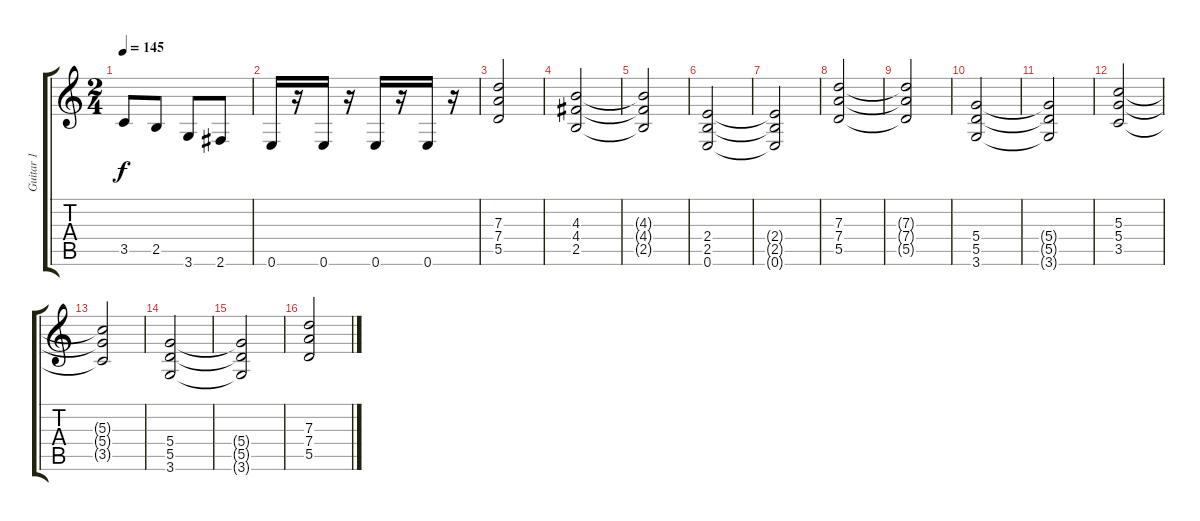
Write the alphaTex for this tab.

\track ("Guitar 1" "Guitar 1") {instrument distortionguitar}
\staff {score tabs}
\tuning (E4 B3 G3 D3 A2 E2) {hide}
\ts (2 4)
\tempo 145
\clef g2
\ks c
3.5.8{dy f} 2.5.8 3.6.8 2.6.8 |
0.6.16 r.16 0.6.16 r.16 0.6.16 r.16 0.6.16 r.16 |
(7.3 7.4 5.5).2 |
(4.3 4.4 2.5).2 |
(4.3{t} 4.4{t} 2.5{t}).2 |
(2.4 2.5 0.6).2 |
(2.4{t} 2.5{t} 0.6{t}).2 |
(7.3 7.4 5.5).2 |
(7.3{t} 7.4{t} 5.5{t}).2 |
(5.4 5.5 3.6).2 |
(5.4{t} 5.5{t} 3.6{t}).2 |
(5.3 5.4 3.5).2 |
(5.3{t} 5.4{t} 3.5{t}).2 |
(5.4 5.5 3.6).2 |
(5.4{t} 5.5{t} 3.6{t}).2 |
(7.3 7.4 5.5).2
